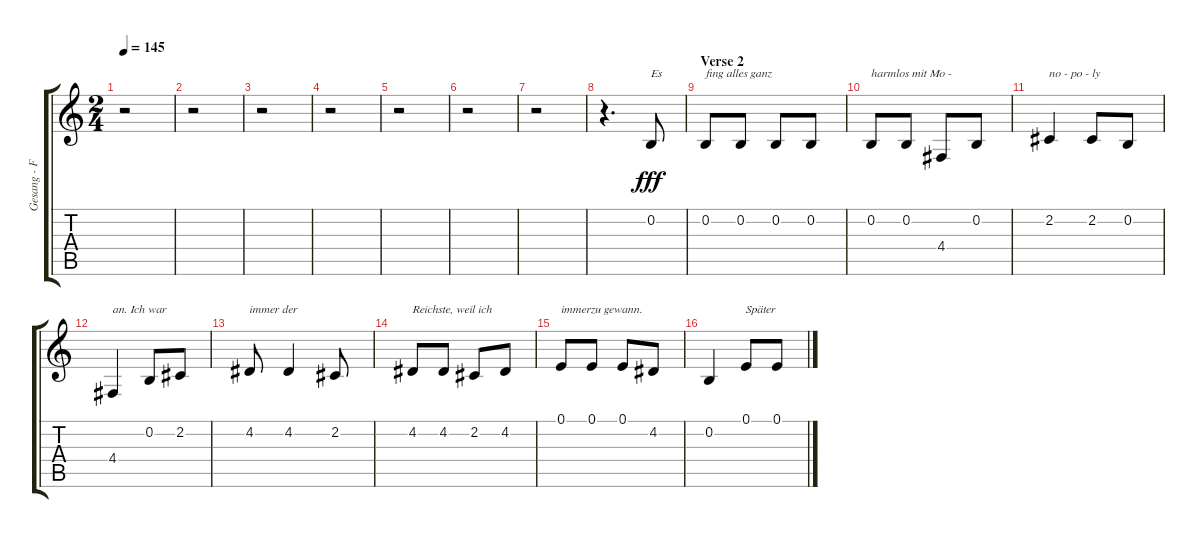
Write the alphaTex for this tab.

\track ("Gesang - Farin Urlaub" "Gesang - F") {instrument lead8bassandlead}
\staff {score tabs}
\tuning (E4 B3 G3 D3 A2 E2) {hide}
\ts (2 4)
\tempo 145
\clef g2
\ks c
r.2{dy fff} |
r.2 |
r.2 |
r.2 |
r.2 |
r.2 |
r.2 |
r.4{d} 0.2.8{txt "Es"} |
\section ("" "Verse 2")
0.2.8{txt "fing alles ganz"} 0.2.8 0.2.8 0.2.8 |
0.2.8{txt "harmlos mit Mo -"} 0.2.8 4.4.8 0.2.8 |
2.2.4{txt "no - po - ly"} 2.2.8 0.2.8 |
4.4.4{txt "an. Ich war"} 0.2.8 2.2.8 |
4.2.8{txt "immer der"} 4.2.4 2.2.8 |
4.2.8{txt "Reichste, weil ich"} 4.2.8 2.2.8 4.2.8 |
0.1.8{txt "immerzu gewann."} 0.1.8 0.1.8 4.2.8 |
0.2.4 0.1.8{txt "Später"} 0.1.8
